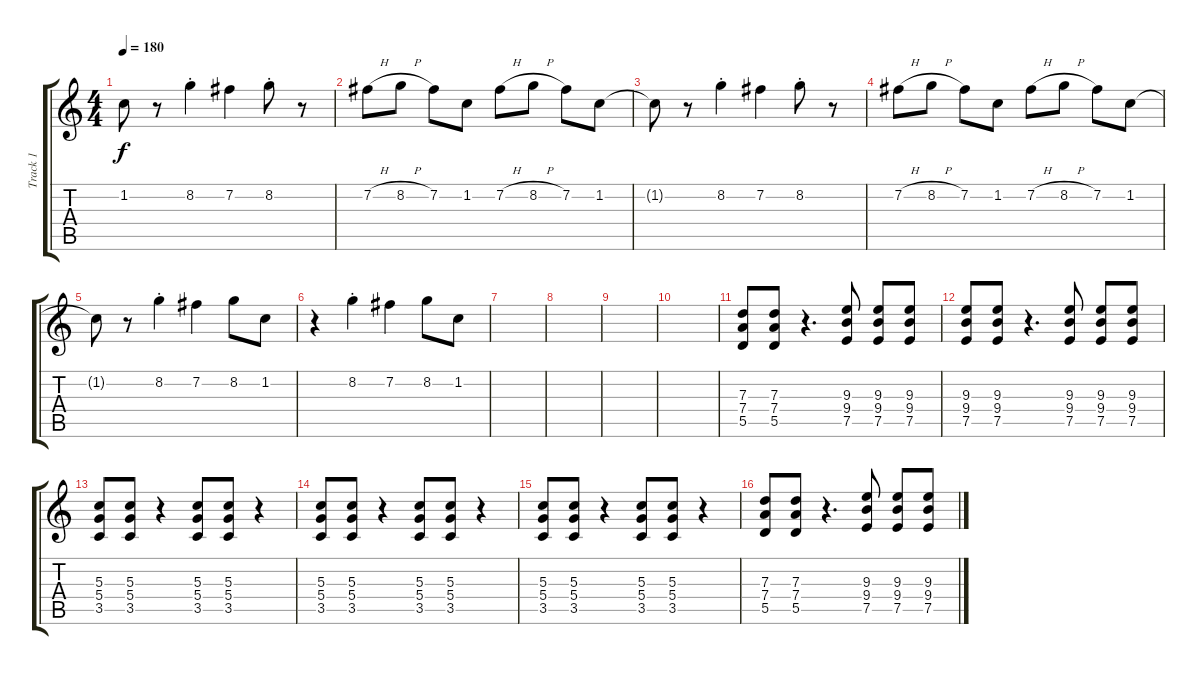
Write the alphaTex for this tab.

\track ("Track 1" "Track 1") {instrument distortionguitar}
\staff {score tabs}
\tuning (E4 B3 G3 D3 A2 E2) {hide}
\ts (4 4)
\tempo 180
\clef g2
\ks c
1.2{t}.8{dy f} r.8 8.2{st}.4 7.2.4 8.2{st}.8 r.8 |
7.2{h}.8 8.2{h}.8 7.2.8 1.2.8 7.2{h}.8 8.2{h}.8 7.2.8 1.2.8 |
1.2{t}.8 r.8 8.2{st}.4 7.2.4 8.2{st}.8 r.8 |
7.2{h}.8 8.2{h}.8 7.2.8 1.2.8 7.2{h}.8 8.2{h}.8 7.2.8 1.2.8 |
1.2{t}.8 r.8 8.2{st}.4 7.2.4 8.2.8 1.2.8 |
r.4 8.2{st}.4 7.2.4 8.2.8 1.2.8 |
|
|
|
|
(7.3 7.4 5.5).8{volume 16} (7.3 7.4 5.5).8 r.4{d} (9.3 9.4 7.5).8 (9.3 9.4 7.5).8 (9.3 9.4 7.5).8 |
(9.3 9.4 7.5).8{volume 16} (9.3 9.4 7.5).8 r.4{d} (9.3 9.4 7.5).8 (9.3 9.4 7.5).8 (9.3 9.4 7.5).8 |
(5.3 5.4 3.5).8 (5.3 5.4 3.5).8 r.4 (5.3 5.4 3.5).8 (5.3 5.4 3.5).8 r.4 |
(5.3 5.4 3.5).8 (5.3 5.4 3.5).8 r.4 (5.3 5.4 3.5).8 (5.3 5.4 3.5).8 r.4 |
(5.3 5.4 3.5).8 (5.3 5.4 3.5).8 r.4 (5.3 5.4 3.5).8 (5.3 5.4 3.5).8 r.4 |
(7.3 7.4 5.5).8{volume 16} (7.3 7.4 5.5).8 r.4{d} (9.3 9.4 7.5).8 (9.3 9.4 7.5).8 (9.3 9.4 7.5).8
